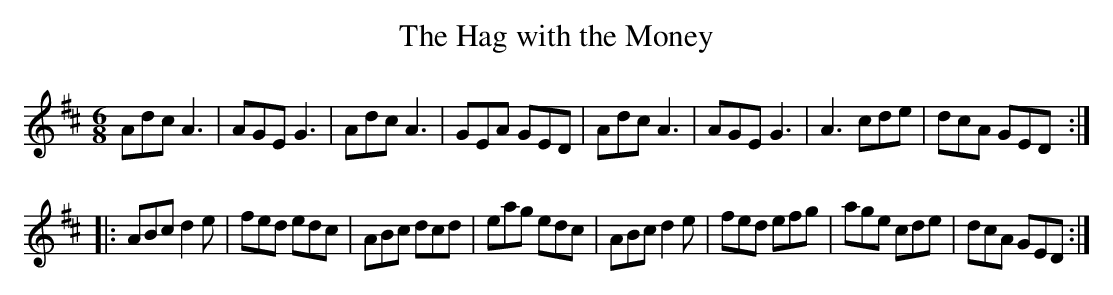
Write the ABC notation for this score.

X:1
T:Hag with the Money, The
M:6/8
K:D
Adc A3|AGE G3|Adc A3|GEA GED|Adc A3|AGE G3|A3 cde|dcA GED:|
|:ABc d2e|fed edc|ABc dcd|eag edc|ABc d2e|fed efg|age cde|dcA GED:|
